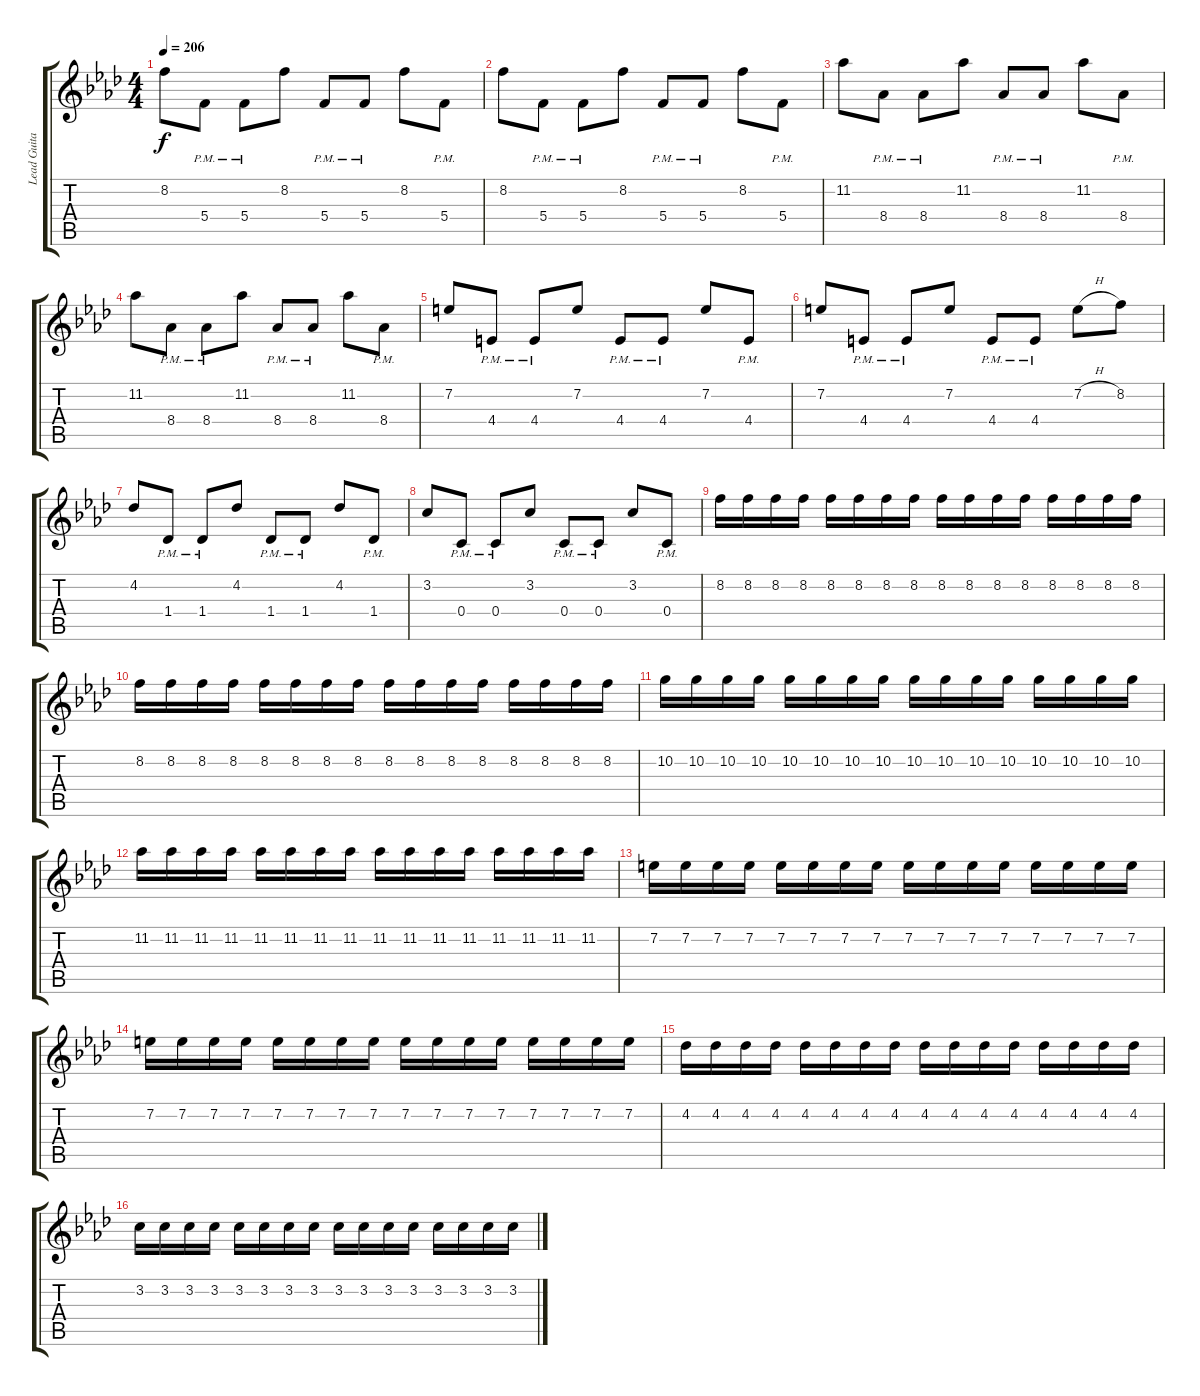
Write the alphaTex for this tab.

\track ("Lead Guitar" "Lead Guita") {instrument distortionguitar}
\staff {score tabs}
\tuning (D4 A3 F3 C3 G2 C2) {hide}
\ts (4 4)
\tempo 206
\clef g2
\ks fminor
8.2.8{dy f} 5.4{pm}.8 5.4{pm}.8 8.2.8 5.4{pm}.8 5.4{pm}.8 8.2.8 5.4{pm}.8 |
8.2.8 5.4{pm}.8 5.4{pm}.8 8.2.8 5.4{pm}.8 5.4{pm}.8 8.2.8 5.4{pm}.8 |
11.2.8 8.4{pm}.8 8.4{pm}.8 11.2.8 8.4{pm}.8 8.4{pm}.8 11.2.8 8.4{pm}.8 |
11.2.8 8.4{pm}.8 8.4{pm}.8 11.2.8 8.4{pm}.8 8.4{pm}.8 11.2.8 8.4{pm}.8 |
7.2.8 4.4{pm}.8 4.4{pm}.8 7.2.8 4.4{pm}.8 4.4{pm}.8 7.2.8 4.4{pm}.8 |
7.2.8 4.4{pm}.8 4.4{pm}.8 7.2.8 4.4{pm}.8 4.4{pm}.8 7.2{h}.8 8.2.8 |
4.2.8 1.4{pm}.8 1.4{pm}.8 4.2.8 1.4{pm}.8 1.4{pm}.8 4.2.8 1.4{pm}.8 |
3.2.8 0.4{pm}.8 0.4{pm}.8 3.2.8 0.4{pm}.8 0.4{pm}.8 3.2.8 0.4{pm}.8 |
8.2.16 8.2.16 8.2.16 8.2.16 8.2.16 8.2.16 8.2.16 8.2.16 8.2.16 8.2.16 8.2.16 8.2.16 8.2.16 8.2.16 8.2.16 8.2.16 |
8.2.16 8.2.16 8.2.16 8.2.16 8.2.16 8.2.16 8.2.16 8.2.16 8.2.16 8.2.16 8.2.16 8.2.16 8.2.16 8.2.16 8.2.16 8.2.16 |
10.2.16 10.2.16 10.2.16 10.2.16 10.2.16 10.2.16 10.2.16 10.2.16 10.2.16 10.2.16 10.2.16 10.2.16 10.2.16 10.2.16 10.2.16 10.2.16 |
11.2.16 11.2.16 11.2.16 11.2.16 11.2.16 11.2.16 11.2.16 11.2.16 11.2.16 11.2.16 11.2.16 11.2.16 11.2.16 11.2.16 11.2.16 11.2.16 |
7.2.16 7.2.16 7.2.16 7.2.16 7.2.16 7.2.16 7.2.16 7.2.16 7.2.16 7.2.16 7.2.16 7.2.16 7.2.16 7.2.16 7.2.16 7.2.16 |
7.2.16 7.2.16 7.2.16 7.2.16 7.2.16 7.2.16 7.2.16 7.2.16 7.2.16 7.2.16 7.2.16 7.2.16 7.2.16 7.2.16 7.2.16 7.2.16 |
4.2.16 4.2.16 4.2.16 4.2.16 4.2.16 4.2.16 4.2.16 4.2.16 4.2.16 4.2.16 4.2.16 4.2.16 4.2.16 4.2.16 4.2.16 4.2.16 |
3.2.16 3.2.16 3.2.16 3.2.16 3.2.16 3.2.16 3.2.16 3.2.16 3.2.16 3.2.16 3.2.16 3.2.16 3.2.16 3.2.16 3.2.16 3.2.16
